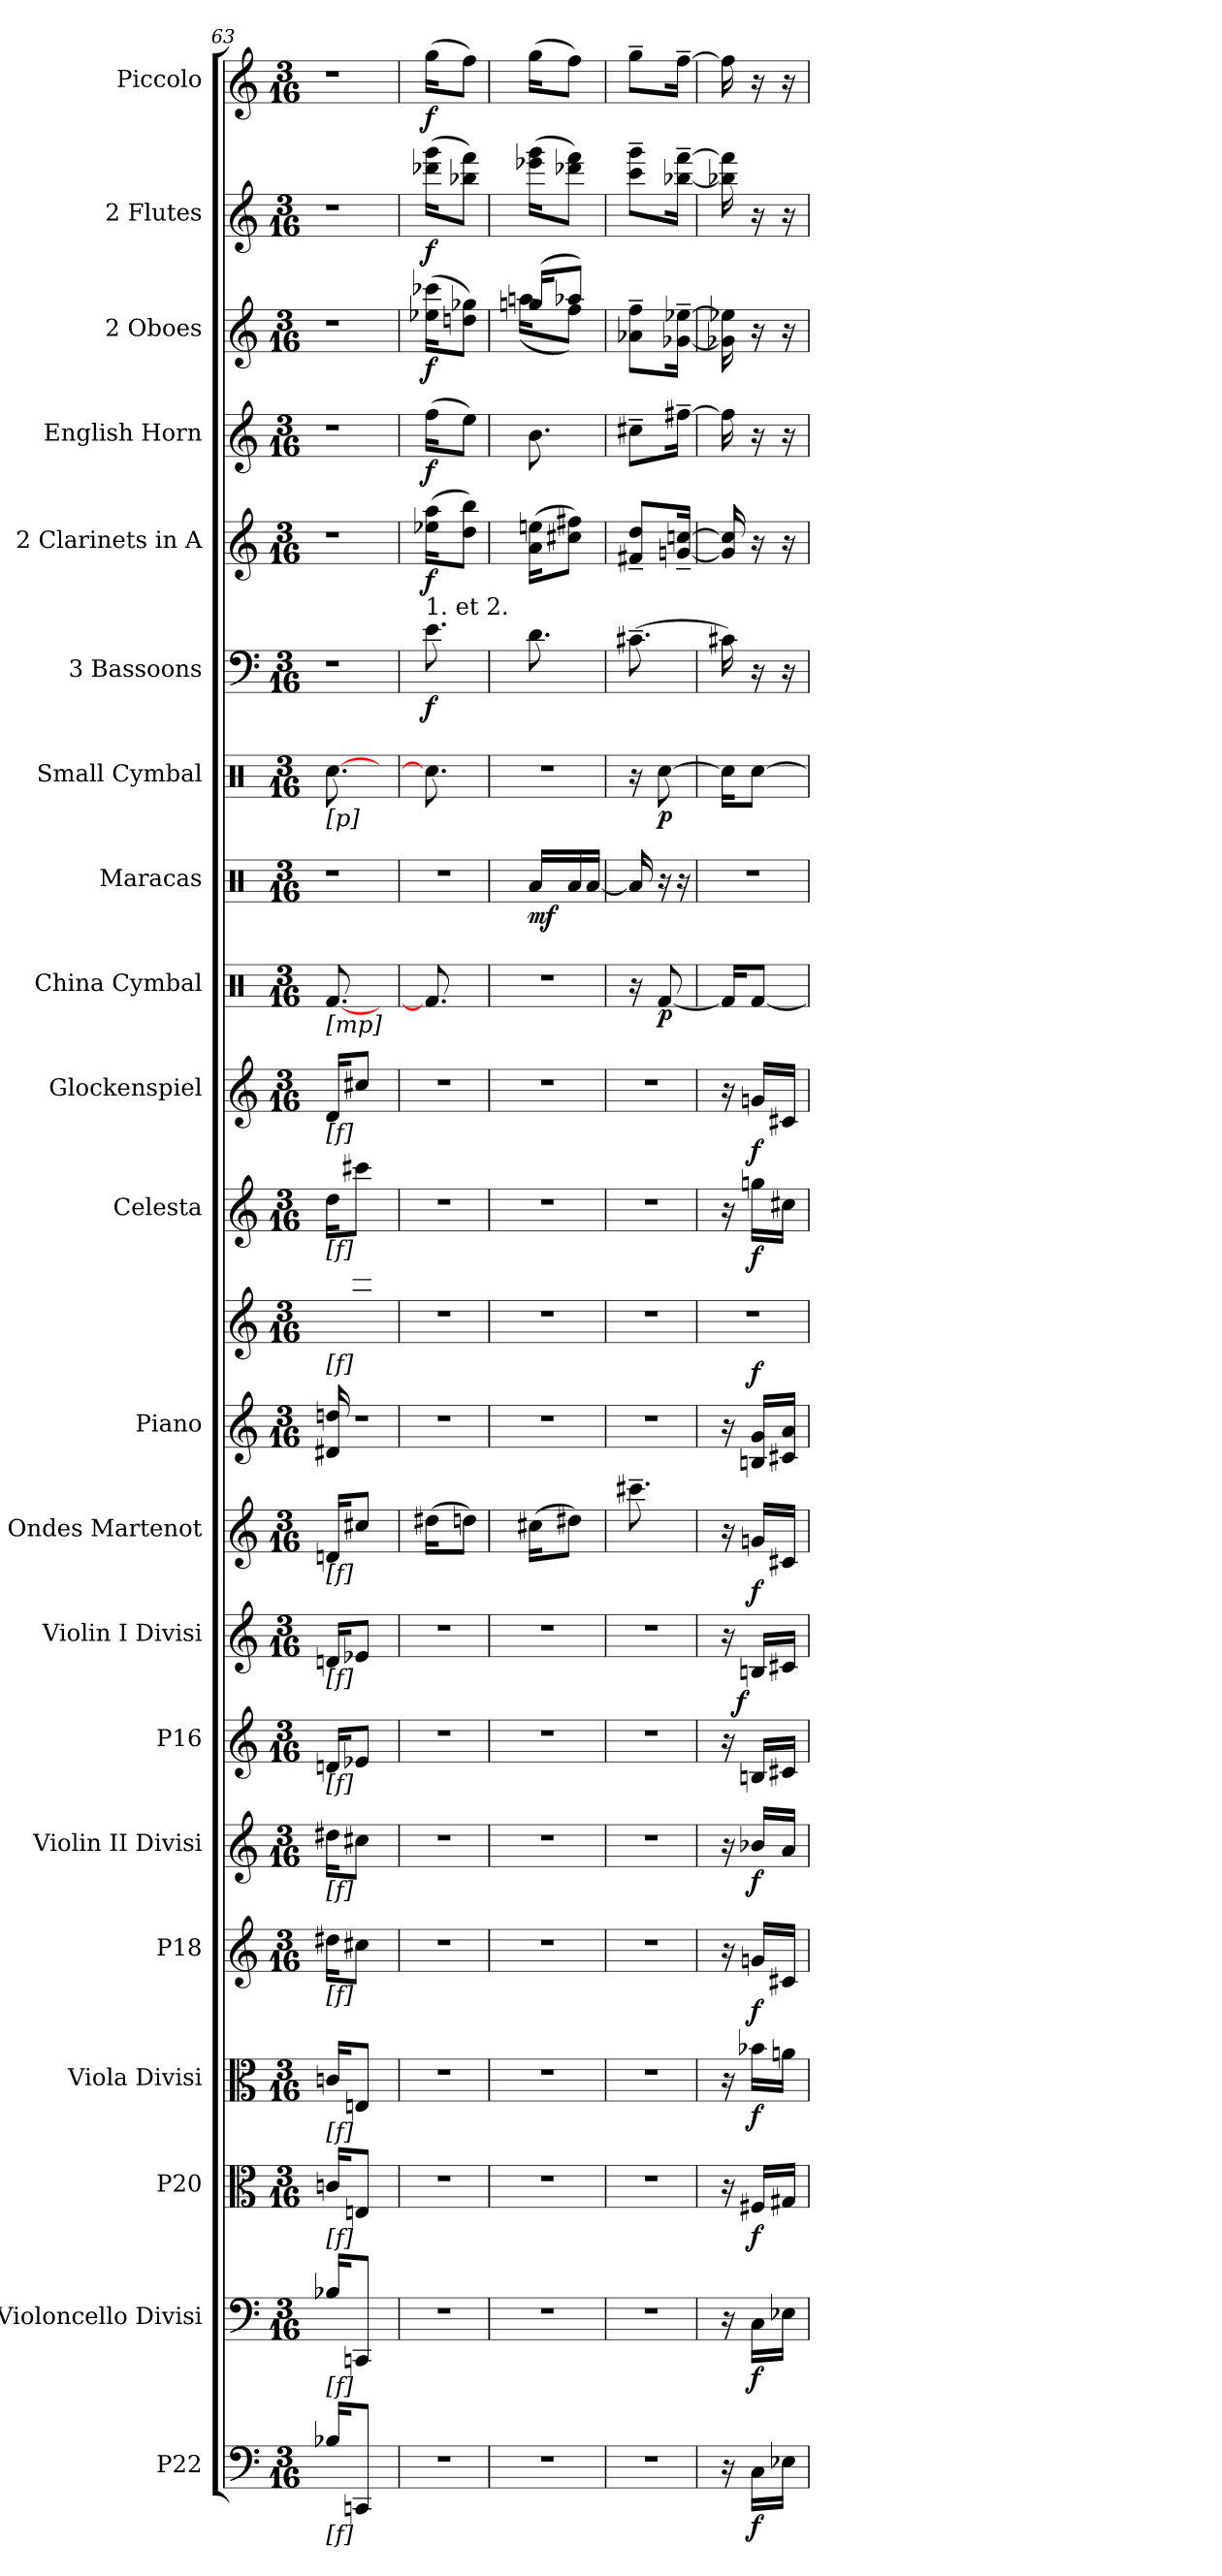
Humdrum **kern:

**kern	**dynam	**kern	**dynam	**kern	**dynam	**kern	**dynam	**kern	**dynam	**kern	**dynam	**kern	**kern	**dynam	**kern	**dynam	**kern	**kern	**dynam	**kern	**dynam	**kern	**dynam	**kern	**dynam	**kern	**dynam	**kern	**dynam	**kern	**dynam	**kern	**dynam	**kern	**dynam	**kern	**dynam	**kern	**dynam	**kern	**dynam
*part21	*part21	*part20	*part20	*part19	*part19	*part18	*part18	*part17	*part17	*part16	*part16	*part15	*part14	*part14	*part13	*part13	*part12	*part12	*part12	*part11	*part11	*part10	*part10	*part9	*part9	*part8	*part8	*part7	*part7	*part6	*part6	*part5	*part5	*part4	*part4	*part3	*part3	*part2	*part2	*part1	*part1
*staff22	*staff22	*staff21	*staff21	*staff20	*staff20	*staff19	*staff19	*staff18	*staff18	*staff17	*staff17	*staff16	*staff15	*staff15	*staff14	*staff14	*staff13	*staff12	*staff12/13	*staff11	*staff11	*staff10	*staff10	*staff9	*staff9	*staff8	*staff8	*staff7	*staff7	*staff6	*staff6	*staff5	*staff5	*staff4	*staff4	*staff3	*staff3	*staff2	*staff2	*staff1	*staff1
*I"P22	*	*I"Violoncello Divisi	*	*I"P20	*	*I"Viola Divisi	*	*I"P18	*	*I"Violin II Divisi	*	*I"P16	*I"Violin I Divisi	*	*I"Ondes Martenot	*	*I"Piano	*	*	*I"Celesta	*	*I"Glockenspiel	*	*I"China Cymbal	*	*I"Maracas	*	*I"Small Cymbal	*	*I"3 Bassoons	*	*I"2 Clarinets in A	*	*I"English Horn	*	*I"2 Oboes	*	*I"2 Flutes	*	*I"Piccolo	*
*	*	*I'Vc.	*	*	*	*I'Vla.	*	*	*	*I'Vln. II	*	*	*I'Vln. I	*	*	*	*I'Pno.	*	*	*I'Cel.	*	*I'Glock.	*	*	*	*	*	*	*	*I'Bsn.	*	*I'Cl.	*	*	*	*I'Ob.	*	*I'Fl.	*	*I'Picc.	*
!!LO:PB:g=z
*clefF4	*	*clefF4	*	*clefC3	*	*clefC3	*	*clefG2	*	*clefG2	*	*clefG2	*clefG2	*	*clefG2	*	*clefG2	*clefG2	*	*clefG2	*	*clefG2	*	*clefX	*	*clefX	*	*clefX	*	*clefF4	*	*clefG2	*	*clefG2	*	*clefG2	*	*clefG2	*	*clefG2	*
*	*	*	*	*	*	*	*	*	*	*	*	*	*	*	*	*	*	*	*	*ITrd-7c-12	*	*ITrd-14c-24	*	*	*	*	*	*	*	*	*	*ITrd2c3	*	*ITrd4c7	*	*	*	*	*	*ITrd-7c-12	*
*k[]	*	*k[]	*	*k[]	*	*k[]	*	*k[]	*	*k[]	*	*k[]	*k[]	*	*k[]	*	*k[]	*k[]	*	*k[]	*	*k[]	*	*k[]	*	*k[]	*	*k[]	*	*k[]	*	*k[f#c#g#]	*	*k[b-]	*	*k[]	*	*k[]	*	*k[]	*
*M3/16	*	*M3/16	*	*M3/16	*	*M3/16	*	*M3/16	*	*M3/16	*	*M3/16	*M3/16	*	*M3/16	*	*M3/16	*M3/16	*	*M3/16	*	*M3/16	*	*M3/16	*	*M3/16	*	*M3/16	*	*M3/16	*	*M3/16	*	*M3/16	*	*M3/16	*	*M3/16	*	*M3/16	*
*MM75	*	*MM75	*	*MM75	*	*MM75	*	*MM75	*	*MM75	*	*MM75	*MM75	*	*MM75	*	*MM75	*MM75	*	*MM75	*	*MM75	*	*MM75	*	*MM75	*	*MM75	*	*MM75	*	*MM75	*	*MM75	*	*MM75	*	*MM75	*	*MM75	*
=63	=63	=63	=63	=63	=63	=63	=63	=63	=63	=63	=63	=63	=63	=63	=63	=63	=63	=63	=63	=63	=63	=63	=63	=63	=63	=63	=63	=63	=63	=63	=63	=63	=63	=63	=63	=63	=63	=63	=63	=63	=63
!	!	!	!	!	!	!	!	!	!	!	!	!	!	!	!	!	!	!	!	!	!	!	!	!	!	!	!	!LO:TX:b:t=[p]	!	!	!	!	!	!	!	!	!	!	!	!	!
!	!	!	!	!	!	!	!	!	!	!	!	!	!	!	!	!	!	!	!	!	!	!	!	!LO:TX:b:t=[mp]	!	!	!	!	!	!	!	!	!	!	!	!	!	!	!	!	!
!	!	!	!	!	!	!	!	!	!	!	!	!	!	!	!	!	!	!	!	!	!	!LO:TX:b:t=[f]	!	!	!	!	!	!	!	!	!	!	!	!	!	!	!	!	!	!	!
!	!	!	!	!	!	!	!	!	!	!	!	!	!	!	!	!	!	!	!	!LO:TX:b:t=[f]	!	!	!	!	!	!	!	!	!	!	!	!	!	!	!	!	!	!	!	!	!
!	!	!	!	!	!	!	!	!	!	!	!	!	!	!	!	!	!	!LO:TX:b:t=[f]	!	!	!	!	!	!	!	!	!	!	!	!	!	!	!	!	!	!	!	!	!	!	!
!	!	!	!	!	!	!	!	!	!	!	!	!	!	!	!LO:TX:b:t=[f]	!	!	!	!	!	!	!	!	!	!	!	!	!	!	!	!	!	!	!	!	!	!	!	!	!	!
!	!	!	!	!	!	!	!	!	!	!	!	!	!LO:TX:b:t=[f]	!	!	!	!	!	!	!	!	!	!	!	!	!	!	!	!	!	!	!	!	!	!	!	!	!	!	!	!
!	!	!	!	!	!	!	!	!	!	!	!	!LO:TX:b:t=[f]	!	!	!	!	!	!	!	!	!	!	!	!	!	!	!	!	!	!	!	!	!	!	!	!	!	!	!	!	!
!	!	!	!	!	!	!	!	!	!	!LO:TX:b:t=[f]	!	!	!	!	!	!	!	!	!	!	!	!	!	!	!	!	!	!	!	!	!	!	!	!	!	!	!	!	!	!	!
!	!	!	!	!	!	!	!	!LO:TX:b:t=[f]	!	!	!	!	!	!	!	!	!	!	!	!	!	!	!	!	!	!	!	!	!	!	!	!	!	!	!	!	!	!	!	!	!
!	!	!	!	!	!	!LO:TX:b:t=[f]	!	!	!	!	!	!	!	!	!	!	!	!	!	!	!	!	!	!	!	!	!	!	!	!	!	!	!	!	!	!	!	!	!	!	!
!	!	!	!	!LO:TX:b:t=[f]	!	!	!	!	!	!	!	!	!	!	!	!	!	!	!	!	!	!	!	!	!	!	!	!	!	!	!	!	!	!	!	!	!	!	!	!	!
!	!	!LO:TX:b:t=[f]	!	!	!	!	!	!	!	!	!	!	!	!	!	!	!	!	!	!	!	!	!	!	!	!	!	!	!	!	!	!	!	!	!	!	!	!	!	!	!
!LO:TX:b:t=[f]	!	!	!	!	!	!	!	!	!	!	!	!	!	!	!	!	!	!	!	!	!	!	!	!	!	!	!	!	!	!	!	!	!	!	!	!	!	!	!	!	!
!	!	!	!	!	!	!	!	!	!	!	!	!	!	!	!	!	!	!	!	!	!	!	!	!	!	!LO:N:vis=1	!	!	!	!LO:N:vis=1	!	!LO:N:vis=1	!	!LO:N:vis=1	!	!LO:N:vis=1	!	!LO:N:vis=1	!	!LO:N:vis=1	!
16B-Xi/KL	.	16B-Xi/KL	.	16cni/KL	.	16cni/KL	.	16dd#Xi\KL	.	16dd#Xi\KL	.	16dni/KL	16dni/KL	.	16dni/KL	.	16d#Xi/ 16ddniKL	16ryy	.	16dddi\KL	.	16dddi/KL	.	[<8.Rfi/	.	8.r	.	[>8.Rcci\	.	8.r	.	8.r	.	8.r	.	8.r	.	8.r	.	8.r	.
!	!	!	!	!	!	!	!	!	!	!	!	!	!	!	!	!	!LO:N:vis=1	!	!	!	!	!	!	!	!	!	!	!	!	!	!	!	!	!	!	!	!	!	!	!	!
8CCni/J	.	8CCni/J	.	8Eni/J	.	8Eni/J	.	8cc#Xi\J	.	8cc#Xi\J	.	8e-Xi/J	8e-Xi/J	.	8cc#Xi/J	.	8.r	8cc#Xi\ 8ccc#XiJ	.	8cccc#Xi\J	.	8cccc#Xi/J	.	.	.	.	.	.	.	.	.	.	.	.	.	.	.	.	.	.	.
16ryy	.	16ryy	.	16ryy	.	16ryy	.	16ryy	.	16ryy	.	16ryy	16ryy	.	16ryy	.	.	16ryy	.	16ryy	.	16ryy	.	16ryy	.	16ryy	.	16ryy	.	16ryy	.	16ryy	.	16ryy	.	16ryy	.	16ryy	.	16ryy	.
=64	=64	=64	=64	=64	=64	=64	=64	=64	=64	=64	=64	=64	=64	=64	=64	=64	=64	=64	=64	=64	=64	=64	=64	=64	=64	=64	=64	=64	=64	=64	=64	=64	=64	=64	=64	=64	=64	=64	=64	=64	=64
!	!	!	!	!	!	!	!	!	!	!	!	!	!	!	!	!	!	!	!	!	!	!	!	!	!	!	!	!	!	!LO:TX:a:t=1. et 2.	!	!	!	!	!	!	!	!	!	!	!
!LO:N:vis=1	!	!LO:N:vis=1	!	!LO:N:vis=1	!	!LO:N:vis=1	!	!LO:N:vis=1	!	!LO:N:vis=1	!	!LO:N:vis=1	!LO:N:vis=1	!	!	!	!LO:N:vis=1	!LO:N:vis=1	!	!LO:N:vis=1	!	!LO:N:vis=1	!	!	!	!LO:N:vis=1	!	!	!	!	!	!	!	!	!	!	!	!	!	!	!
8.r	.	8.r	.	8.r	.	8.r	.	8.r	.	8.r	.	8.r	8.r	.	(16dd#Xi\KL	.	8.r	8.r	.	8.r	.	8.r	.	8.Rfi/]	.	8.r	.	8.Rcci\]	.	8.ei\	f	(16ccni\ 16ff#iKL	f	(16b-i\KL	f	(16ee-Xi\ 16ccc-XiKL	f	(16ddd-Xi\ 16gggiKL	f	(16gggi\KL	f
.	.	.	.	.	.	.	.	.	.	.	.	.	.	.	8ddni\J)	.	.	.	.	.	.	.	.	.	.	.	.	.	.	.	.	8bi\ 8gg#iJ)	.	8ai\J)	.	8ddni\ 8gg-XiJ)	.	8bb-Xi\ 8fffiJ)	.	8fffi\J)	.
=65	=65	=65	=65	=65	=65	=65	=65	=65	=65	=65	=65	=65	=65	=65	=65	=65	=65	=65	=65	=65	=65	=65	=65	=65	=65	=65	=65	=65	=65	=65	=65	=65	=65	=65	=65	=65	=65	=65	=65	=65	=65
!LO:N:vis=1	!	!LO:N:vis=1	!	!LO:N:vis=1	!	!LO:N:vis=1	!	!LO:N:vis=1	!	!LO:N:vis=1	!	!LO:N:vis=1	!LO:N:vis=1	!	!	!	!LO:N:vis=1	!LO:N:vis=1	!	!LO:N:vis=1	!	!LO:N:vis=1	!	!LO:N:vis=1	!	!	!	!LO:N:vis=1	!	!	!	!	!	!	!	!	!	!	!	!	!
*	*	*	*	*	*	*	*	*	*	*	*	*	*	*	*	*	*	*	*	*	*	*	*	*	*	*	*	*	*	*	*	*	*	*	*	*^	*	*	*	*	*
8.r	.	8.r	.	8.r	.	8.r	.	8.r	.	8.r	.	8.r	8.r	.	(16cc#Xi\KL	.	8.r	8.r	.	8.r	.	8.r	.	8.r	.	16Rai/LL	mf	8.r	.	8.di\	.	(16f#i\ 16cc#XiKL	.	8.ei\	.	(16ggni/KL	(16aani\KL	.	(16eee-Xi\ 16gggiKL	.	(16gggi\KL	.
.	.	.	.	.	.	.	.	.	.	.	.	.	.	.	8dd#Xi\J)	.	.	.	.	.	.	.	.	.	.	16Rai/	.	.	.	.	.	8a#Xi\ 8dd#XiJ)	.	.	.	8aa-Xi/J)	8ffi\J)	.	8ddd-Xi\ 8fffiJ)	.	8fffi\J)	.
.	.	.	.	.	.	.	.	.	.	.	.	.	.	.	.	.	.	.	.	.	.	.	.	.	.	[<16Rai/JJ	.	.	.	.	.	.	.	.	.	.	.	.	.	.	.	.
*	*	*	*	*	*	*	*	*	*	*	*	*	*	*	*	*	*	*	*	*	*	*	*	*	*	*	*	*	*	*	*	*	*	*	*	*v	*v	*	*	*	*	*
=66	=66	=66	=66	=66	=66	=66	=66	=66	=66	=66	=66	=66	=66	=66	=66	=66	=66	=66	=66	=66	=66	=66	=66	=66	=66	=66	=66	=66	=66	=66	=66	=66	=66	=66	=66	=66	=66	=66	=66	=66	=66
!LO:N:vis=1	!	!LO:N:vis=1	!	!LO:N:vis=1	!	!LO:N:vis=1	!	!LO:N:vis=1	!	!LO:N:vis=1	!	!LO:N:vis=1	!LO:N:vis=1	!	!	!	!LO:N:vis=1	!LO:N:vis=1	!	!LO:N:vis=1	!	!LO:N:vis=1	!	!	!	!	!	!	!	!	!	!	!	!	!	!	!	!	!	!	!
8.r	.	8.r	.	8.r	.	8.r	.	8.r	.	8.r	.	8.r	8.r	.	8.ccc#X~i\	.	8.r	8.r	.	8.r	.	8.r	.	16r	.	16Rai/]	.	16r	.	[>8.c#X~i\	.	8d#Xi/~ 8bi~L	.	8f#X~i\L	.	8a-Xi\~ 8ffi~L	.	8ccci\~ 8gggi~L	.	8ggg~i\L	.
.	.	.	.	.	.	.	.	.	.	.	.	.	.	.	.	.	.	.	.	.	.	.	.	[<8Rfi/	p	16r	.	[>8Rcci\	p	.	.	.	.	.	.	.	.	.	.	.	.
.	.	.	.	.	.	.	.	.	.	.	.	.	.	.	.	.	.	.	.	.	.	.	.	.	.	16r	.	.	.	.	.	[<16eni/~ [>16ani~Jk	.	[>16bn~i\Jk	.	[<16g-Xi\~ [>16ee-Xi~Jk	.	[<16bb-Xi\~ [>16fffi~Jk	.	[>16fff~i\Jk	.
=67	=67	=67	=67	=67	=67	=67	=67	=67	=67	=67	=67	=67	=67	=67	=67	=67	=67	=67	=67	=67	=67	=67	=67	=67	=67	=67	=67	=67	=67	=67	=67	=67	=67	=67	=67	=67	=67	=67	=67	=67	=67
!	!	!	!	!	!	!	!	!	!	!	!	!	!	!	!	!	!	!LO:N:vis=1	!	!	!	!	!	!	!	!LO:N:vis=1	!	!	!	!	!	!	!	!	!	!	!	!	!	!	!
*	*	*	*	*	*	*	*	*	*	*	*	*	*^	*	*	*	*	*	*	*	*	*	*	*	*	*	*	*	*	*	*	*	*	*	*	*	*	*	*	*	*
16r	.	16r	.	16r	.	16r	.	16r	.	16r	.	16r	16r	32ryy	.	16r	.	16r	8.r	.	16r	.	16r	.	16Rfi/KL]	.	8.r	.	16Rcci\KL]	.	16c#Xi\]	.	16ei/] 16ai]	.	16bni\]	.	16g-Xi\] 16ee-Xi]	.	16bb-Xi\] 16fffi]	.	16fffi\]	.
.	.	.	.	.	.	.	.	.	.	.	.	.	.	256.ryy	.	.	.	.	.	.	.	.	.	.	.	.	.	.	.	.	.	.	.	.	.	.	.	.	.	.	.	.
.	.	.	.	.	.	.	.	.	.	.	.	.	.	8ryy	f	.	.	.	.	.	.	.	.	.	.	.	.	.	.	.	.	.	.	.	.	.	.	.	.	.	.	.
16Ci\LL	f	16Ci\LL	f	16F#Xi/LL	f	16b-Xi\LL	f	16gni/LL	f	16b-Xi/LL	f	16Bni/LL	16Bni/LL	.	.	16gni/LL	f	16Bni/ 16giLL	.	f	16gggni\LL	f	16gggni/LL	f	[<8Rfi/J	.	.	.	[>8Rcci\J	.	16r	.	16r	.	16r	.	16r	.	16r	.	16r	.
16E-Xi\JJ	.	16E-Xi\JJ	.	16G#Xi/JJ	.	16ani\JJ	.	16c#Xi/JJ	.	16ai/JJ	.	16c#Xi/JJ	16c#Xi/JJ	.	.	16c#Xi/JJ	.	16c#Xi/ 16aiJJ	.	.	16ccc#Xi\JJ	.	16ccc#Xi/JJ	.	.	.	.	.	.	.	16r	.	16r	.	16r	.	16r	.	16r	.	16r	.
.	.	.	.	.	.	.	.	.	.	.	.	.	.	64ryy	.	.	.	.	.	.	.	.	.	.	.	.	.	.	.	.	.	.	.	.	.	.	.	.	.	.	.	.
.	.	.	.	.	.	.	.	.	.	.	.	.	.	128ryy	.	.	.	.	.	.	.	.	.	.	.	.	.	.	.	.	.	.	.	.	.	.	.	.	.	.	.	.
.	.	.	.	.	.	.	.	.	.	.	.	.	.	512ryy	.	.	.	.	.	.	.	.	.	.	.	.	.	.	.	.	.	.	.	.	.	.	.	.	.	.	.	.
*	*	*	*	*	*	*	*	*	*	*	*	*	*v	*v	*	*	*	*	*	*	*	*	*	*	*	*	*	*	*	*	*	*	*	*	*	*	*	*	*	*	*	*
=	=	=	=	=	=	=	=	=	=	=	=	=	=	=	=	=	=	=	=	=	=	=	=	=	=	=	=	=	=	=	=	=	=	=	=	=	=	=	=	=	=
*-	*-	*-	*-	*-	*-	*-	*-	*-	*-	*-	*-	*-	*-	*-	*-	*-	*-	*-	*-	*-	*-	*-	*-	*-	*-	*-	*-	*-	*-	*-	*-	*-	*-	*-	*-	*-	*-	*-	*-	*-	*-
